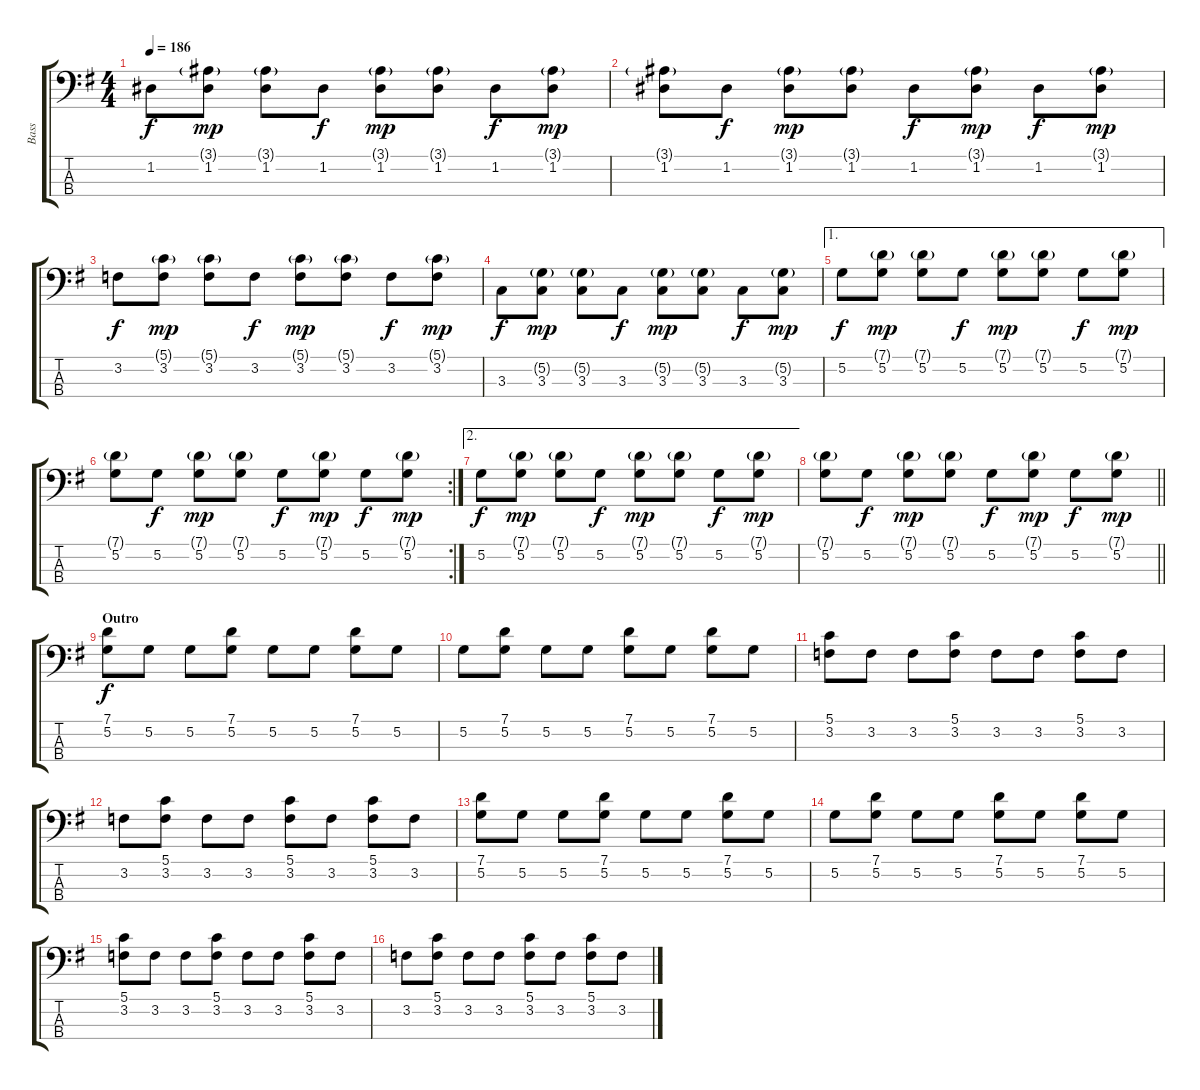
\track ("Bass" "Bass") {instrument electricbassfinger}
\staff {score tabs}
\tuning (G2 D2 A1 E1) {hide}
\ts (4 4)
\tempo 186
\clef f4
\ks g
1.2.8{dy f} (3.1{g} 1.2).8{dy mp} (3.1{g} 1.2).8 1.2.8{dy f} (3.1{g} 1.2).8{dy mp} (3.1{g} 1.2).8 1.2.8{dy f} (3.1{g} 1.2).8{dy mp} |
(3.1{g} 1.2).8 1.2.8{dy f} (3.1{g} 1.2).8{dy mp} (3.1{g} 1.2).8 1.2.8{dy f} (3.1{g} 1.2).8{dy mp} 1.2.8{dy f} (3.1{g} 1.2).8{dy mp} |
3.2.8{dy f} (5.1{g} 3.2).8{dy mp} (5.1{g} 3.2).8 3.2.8{dy f} (5.1{g} 3.2).8{dy mp} (5.1{g} 3.2).8 3.2.8{dy f} (5.1{g} 3.2).8{dy mp} |
3.3.8{dy f} (5.2{g} 3.3).8{dy mp} (5.2{g} 3.3).8 3.3.8{dy f} (5.2{g} 3.3).8{dy mp} (5.2{g} 3.3).8 3.3.8{dy f} (5.2{g} 3.3).8{dy mp} |
\ae 1
5.2.8{dy f} (7.1{g} 5.2).8{dy mp} (7.1{g} 5.2).8 5.2.8{dy f} (7.1{g} 5.2).8{dy mp} (7.1{g} 5.2).8 5.2.8{dy f} (7.1{g} 5.2).8{dy mp} |
\rc 2
(7.1{g} 5.2).8 5.2.8{dy f} (7.1{g} 5.2).8{dy mp} (7.1{g} 5.2).8 5.2.8{dy f} (7.1{g} 5.2).8{dy mp} 5.2.8{dy f} (7.1{g} 5.2).8{dy mp} |
\ae 2
5.2.8{dy f} (7.1{g} 5.2).8{dy mp} (7.1{g} 5.2).8 5.2.8{dy f} (7.1{g} 5.2).8{dy mp} (7.1{g} 5.2).8 5.2.8{dy f} (7.1{g} 5.2).8{dy mp} |
\barLineRight lightlight
(7.1{g} 5.2).8 5.2.8{dy f} (7.1{g} 5.2).8{dy mp} (7.1{g} 5.2).8 5.2.8{dy f} (7.1{g} 5.2).8{dy mp} 5.2.8{dy f} (7.1{g} 5.2).8{dy mp} |
\section ("" "Outro")
(7.1 5.2).8{dy f} 5.2.8 5.2.8 (7.1 5.2).8 5.2.8 5.2.8 (7.1 5.2).8 5.2.8 |
5.2.8 (7.1 5.2).8 5.2.8 5.2.8 (7.1 5.2).8 5.2.8 (7.1 5.2).8 5.2.8 |
(5.1 3.2).8 3.2.8 3.2.8 (5.1 3.2).8 3.2.8 3.2.8 (5.1 3.2).8 3.2.8 |
3.2.8 (5.1 3.2).8 3.2.8 3.2.8 (5.1 3.2).8 3.2.8 (5.1 3.2).8 3.2.8 |
(7.1 5.2).8 5.2.8 5.2.8 (7.1 5.2).8 5.2.8 5.2.8 (7.1 5.2).8 5.2.8 |
5.2.8 (7.1 5.2).8 5.2.8 5.2.8 (7.1 5.2).8 5.2.8 (7.1 5.2).8 5.2.8 |
(5.1 3.2).8 3.2.8 3.2.8 (5.1 3.2).8 3.2.8 3.2.8 (5.1 3.2).8 3.2.8 |
3.2.8 (5.1 3.2).8 3.2.8 3.2.8 (5.1 3.2).8 3.2.8 (5.1 3.2).8 3.2.8
